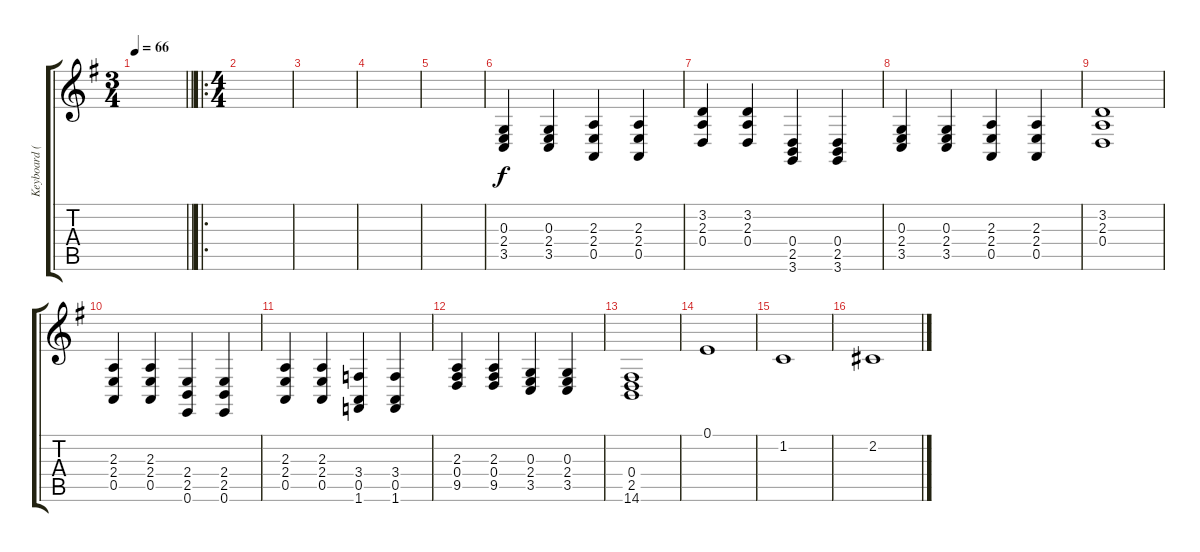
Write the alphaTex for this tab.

\track ("Keyboard (Organ)" "Keyboard (") {instrument stringensemble1}
\staff {score tabs}
\tuning (E4 B3 G3 D3 A2 E2) {hide}
\ts (3 4)
\tempo 66
\clef g2
\barLineRight lightlight
\ks g
|
\ro
\ts (4 4)
|
|
|
|
(0.3 2.4 3.5).4{volume 13 instrument acousticgrandpiano} (0.3 2.4 3.5).4 (2.3 2.4 0.5).4 (2.3 2.4 0.5).4 |
(3.2 2.3 0.4).4 (3.2 2.3 0.4).4 (0.4 2.5 3.6).4 (0.4 2.5 3.6).4 |
(0.3 2.4 3.5).4 (0.3 2.4 3.5).4 (2.3 2.4 0.5).4 (2.3 2.4 0.5).4 |
(3.2 2.3 0.4).1 |
(2.3 2.4 0.5).4 (2.3 2.4 0.5).4 (2.4 2.5 0.6).4 (2.4 2.5 0.6).4 |
(2.3 2.4 0.5).4 (2.3 2.4 0.5).4 (3.4 0.5 1.6).4 (3.4 0.5 1.6).4 |
(2.3 0.4 9.5).4 (2.3 0.4 9.5).4 (0.3 2.4 3.5).4 (0.3 2.4 3.5).4 |
(0.4 2.5 14.6).1 |
0.1.1{instrument stringensemble1} |
1.2.1 |
2.2.1
